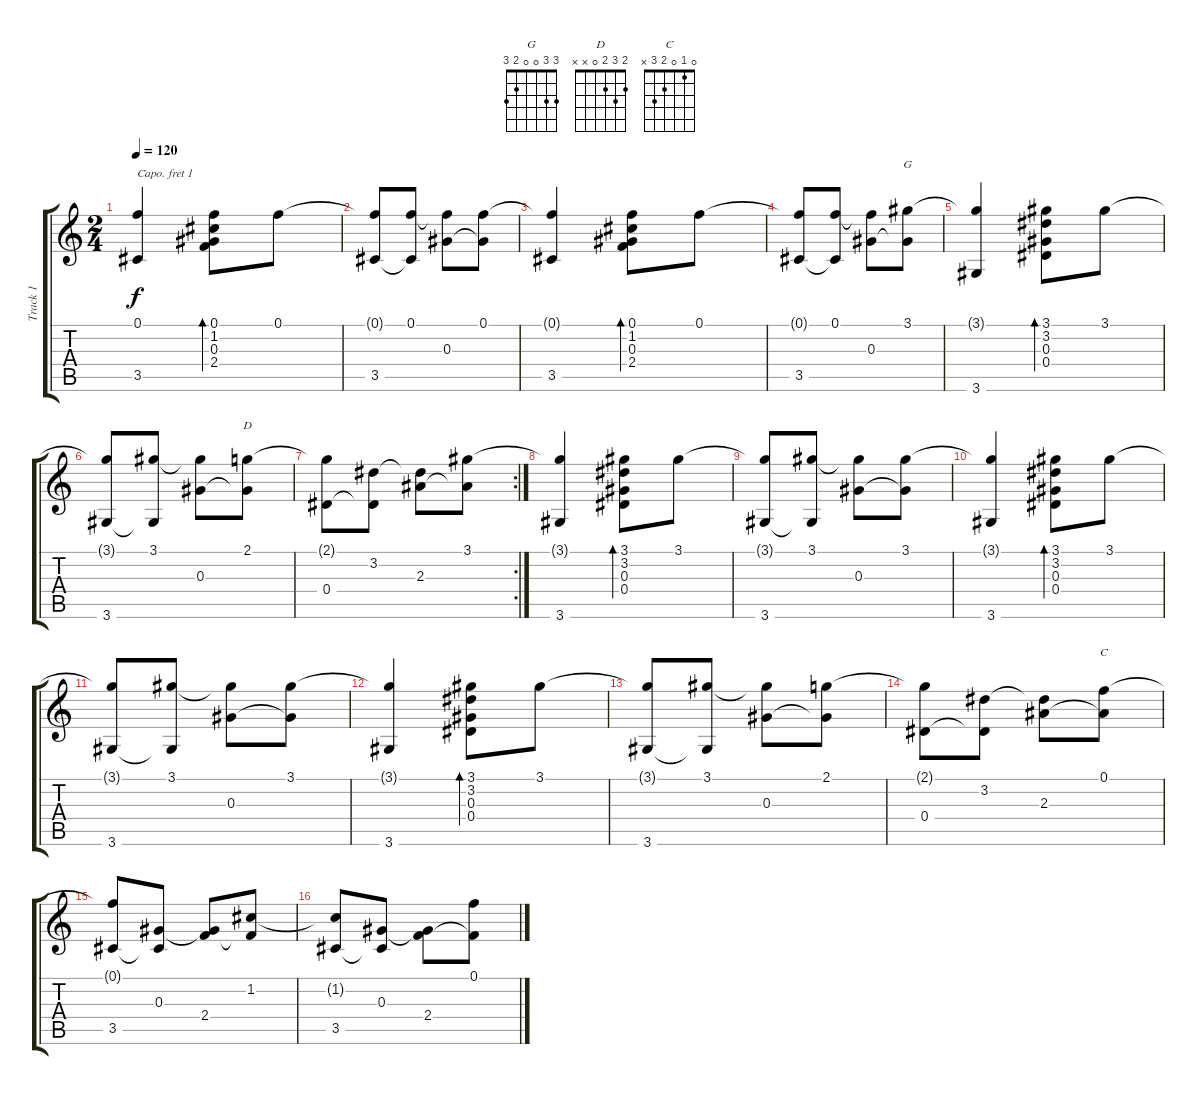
\track ("Track 1" "Track 1") {instrument acousticguitarnylon}
\staff {score tabs}
\capo 1
\tuning (E4 B3 G3 D3 A2 E2) {hide}
\chord ("G" 3 3 0 0 2 3)
\chord ("D" 2 3 2 0 x x)
\chord ("C" 0 1 0 2 3 x)
\ts (2 4)
\tempo 120
\clef g2
\ks c
(0.1{t} 3.5).4{dy f} (0.1 1.2 0.3 2.4).8{bd 60} 0.1.8 |
(0.1{t} 3.5).8 (0.1 3.5{t}).8 (0.1{t} 0.3).8 (0.1 0.3{t}).8 |
(0.1{t} 3.5).4 (0.1 1.2 0.3 2.4).8{bd 60} 0.1.8 |
(0.1{t} 3.5).8 (0.1 3.5{t}).8 (0.1{t} 0.3).8 (3.1 0.3{t}).8{ch "G"} |
(3.1{t} 3.6).4 (3.1 3.2 0.3 0.4).8{bd 60} 3.1.8 |
(3.1{t} 3.6).8 (3.1 3.6{t}).8 (3.1{t} 0.3).8 (2.1 0.3{t}).8{ch "D"} |
\rc 2
(2.1{t} 0.4).8 (3.2 0.4{t}).8 (3.2{t} 2.3).8 (3.1 2.3{t}).8 |
(3.1{t} 3.6).4 (3.1 3.2 0.3 0.4).8{bd 60} 3.1.8 |
(3.1{t} 3.6).8 (3.1 3.6{t}).8 (3.1{t} 0.3).8 (3.1 0.3{t}).8 |
(3.1{t} 3.6).4 (3.1 3.2 0.3 0.4).8{bd 60} 3.1.8 |
(3.1{t} 3.6).8 (3.1 3.6{t}).8 (3.1{t} 0.3).8 (3.1 0.3{t}).8 |
(3.1{t} 3.6).4 (3.1 3.2 0.3 0.4).8{bd 60} 3.1.8 |
(3.1{t} 3.6).8 (3.1 3.6{t}).8 (3.1{t} 0.3).8 (2.1 0.3{t}).8 |
(2.1{t} 0.4).8 (3.2 0.4{t}).8 (3.2{t} 2.3).8 (0.1 2.3{t}).8{ch "C"} |
(0.1{t} 3.5).8 (0.3 3.5{t}).8 (0.3{t} 2.4).8 (1.2 2.4{t}).8 |
(1.2{t} 3.5).8 (0.3 3.5{t}).8 (0.3{t} 2.4).8 (0.1 2.4{t}).8
